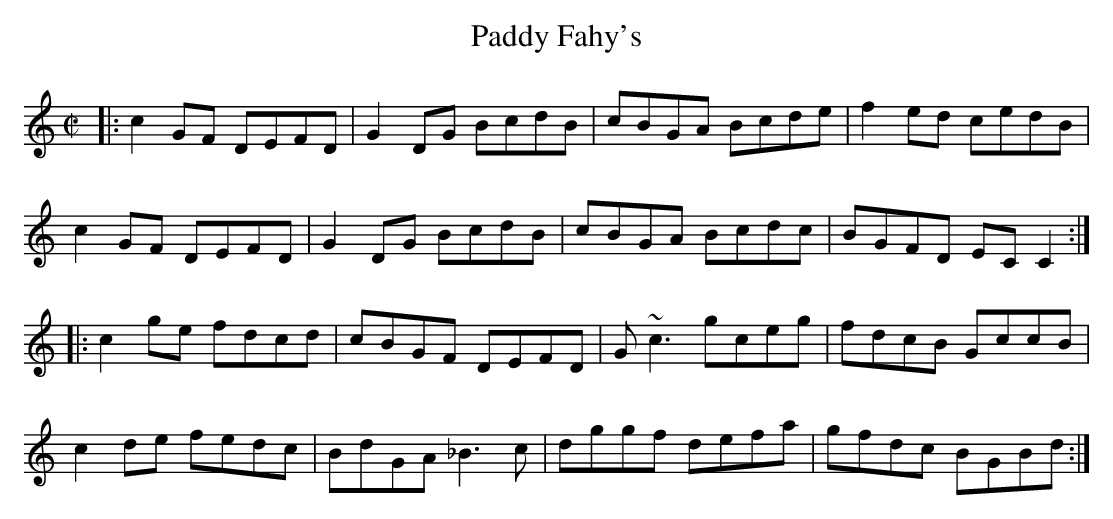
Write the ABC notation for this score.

X:1
T:Paddy Fahy's
M:C|
K:C
|: c2GF DEFD | G2DG BcdB | cBGA Bcde | f2ed cedB |
c2GF DEFD | G2DG BcdB | cBGA Bcdc | BGFD ECC2 :|
|: c2ge fdcd | cBGF DEFD | G~c3 gceg | fdcB GccB |
c2de fedc |BdGA _B3c |dggf defa |gfdc BGBd :|
